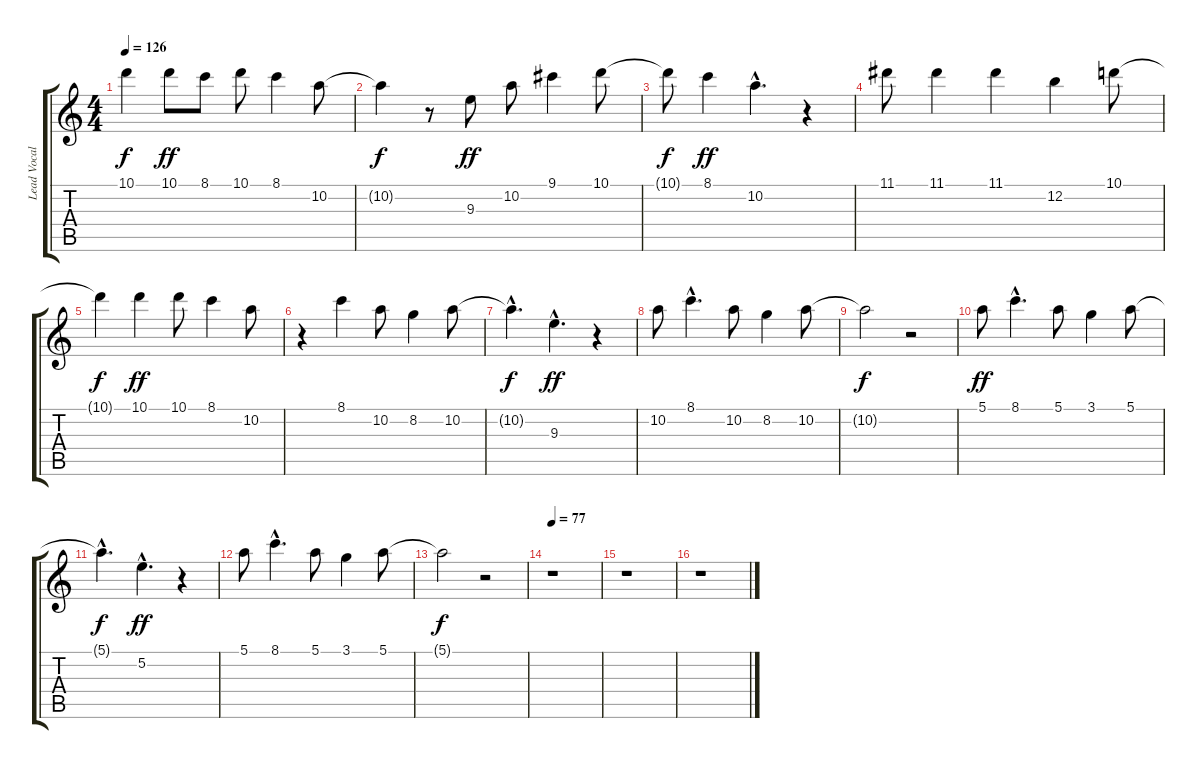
\track ("Lead Vocal" "Lead Vocal") {instrument acousticguitarsteel}
\staff {score tabs}
\tuning (E4 B3 G3 D3 A2 E2) {hide}
\ts (4 4)
\tempo 126
\clef g2
\ks c
10.1{t}.4{dy f} 10.1.8{dy ff} 8.1.8 10.1.8 8.1.4 10.2.8 |
10.2{t}.4{dy f} r.8 9.3.8{dy ff} 10.2.8 9.1.4 10.1.8 |
10.1{t}.8{dy f} 8.1.4{dy ff} 10.2{hac}.4{d} r.4 |
11.1.8 11.1.4 11.1.4 12.2.4 10.1.8 |
10.1{t}.4{dy f} 10.1.4{dy ff} 10.1.8 8.1.4 10.2.8 |
r.4 8.1.4 10.2.8 8.2.4 10.2.8 |
10.2{hac t}.4{d dy f} 9.3{hac}.4{d dy ff} r.4 |
10.2.8 8.1{hac}.4{d} 10.2.8 8.2.4 10.2.8 |
10.2{t}.2{dy f} r.2 |
5.1.8{dy ff} 8.1{hac}.4{d} 5.1.8 3.1.4 5.1.8 |
5.1{hac t}.4{d dy f} 5.2{hac}.4{d dy ff} r.4 |
5.1.8 8.1{hac}.4{d} 5.1.8 3.1.4 5.1.8 |
5.1{t}.2{dy f} r.2 |
\tempo 77
r.1 |
r.1 |
r.1
